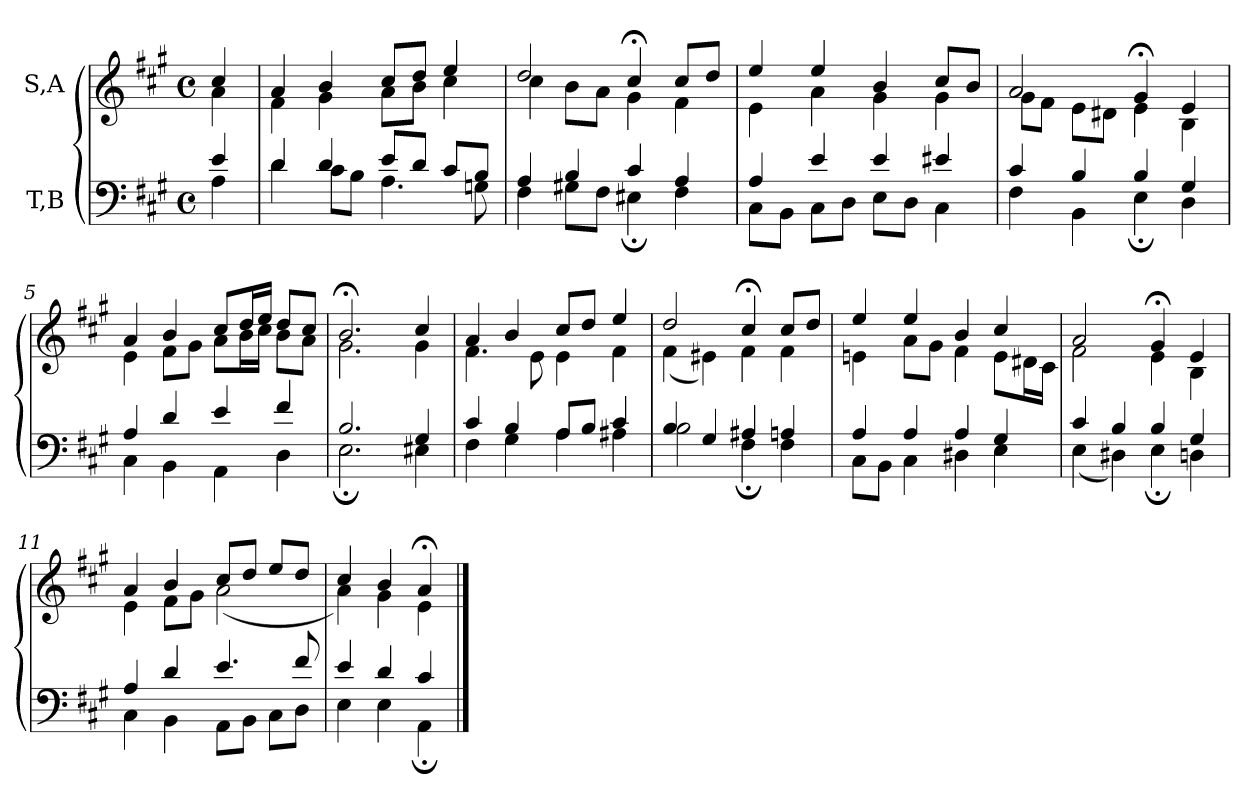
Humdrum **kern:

**kern	**kern
*part2	*part1
*staff2	*staff1
*I"T,B	*I"S,A
*clefF4	*clefG2
*k[f#c#g#]	*k[f#c#g#]
*M4/4	*M4/4
*met(c)	*met(c)
=	=
*^	*^
4e	4A	4cc#	4a
=1	=1	=1	=1
4d	4d	4a	4f#
4d	8c#L	4b	4g#
.	8BJ	.	.
8eL	4.A	8cc#L	8aL
8dJ	.	8ddJ	8bJ
8c#L	.	4ee	4cc#
8BJ	8Gn	.	.
=2	=2	=2	=2
4A	4F#	2dd	4cc#
4B	8G#XL	.	8bL
.	8F#J	.	8aJ
4c#	4E#X;	4cc#;<	4g#
4A	4F#	8cc#L	4f#
.	.	8ddJ	.
=3	=3	=3	=3
4A	8C#L	4ee	4e
.	8BBJ	.	.
4e	8C#L	4ee	4a
.	8DJ	.	.
4e	8EL	4b	4g#
.	8DJ	.	.
4e#X	4C#	8cc#L	4g#
.	.	8bJ	.
=4	=4	=4	=4
4c#	4F#	2a	8g#L
.	.	.	8f#J
4B	4BB	.	8eL
.	.	.	8d#XJ
4B	4E;	4g#;<	4e
4G#	4D	4e	4B
=5	=5	=5	=5
4A	4C#	4a	4e
4d	4BB	4b	8f#L
.	.	.	8g#J
4e	4AA	8cc#L	8aL
.	.	16ddL	16bL
.	.	16eeJJ	16cc#JJ
4f#	4D	8ddL	8bL
.	.	8cc#J	8aJ
=6	=6	=6	=6
2.B	2.E;	2.b;<	2.g#
4G#	4E#X	4cc#	4g#
=7	=7	=7	=7
4c#	4F#	4a	4.f#
4B	4G#	4b	.
.	.	.	8e
8AL	4A	8cc#L	4e
8BJ	.	8ddJ	.
4c#	4A#X	4ee	4f#
=8	=8	=8	=8
4B	2B	2dd	(<4f#
4G#	.	.	4e#X)
4A#X	4F#;	4cc#;<	4f#
4An	4F#	8cc#L	4f#
.	.	8ddJ	.
=9	=9	=9	=9
4A	8C#L	4ee	4en
.	8BBJ	.	.
4A	4C#	4ee	8aL
.	.	.	8g#J
4A	4D#X	4b	4f#
4G#	4E	4cc#	8eL
.	.	.	16d#XL
.	.	.	16c#JJ
=10	=10	=10	=10
4c#	(<4E	2a	2f#
4B	4D#X)	.	.
4B	4E;	4g#;<	4e
4G#	4Dn	4e	4B
=11	=11	=11	=11
4A	4C#	4a	4e
4d	4BB	4b	8f#L
.	.	.	8g#J
4.e	8AAL	8cc#L	(<2a
.	8BBJ	8ddJ	.
.	8C#L	8eeL	.
8f#	8DJ	8ddJ	.
=12	=12	=12	=12
4e	4E	4cc#	4a)
4d	4E	4b	4g#
4c#	4AA;	4a;<	4e
*v	*v	*	*
*	*v	*v
==	==
*-	*-
